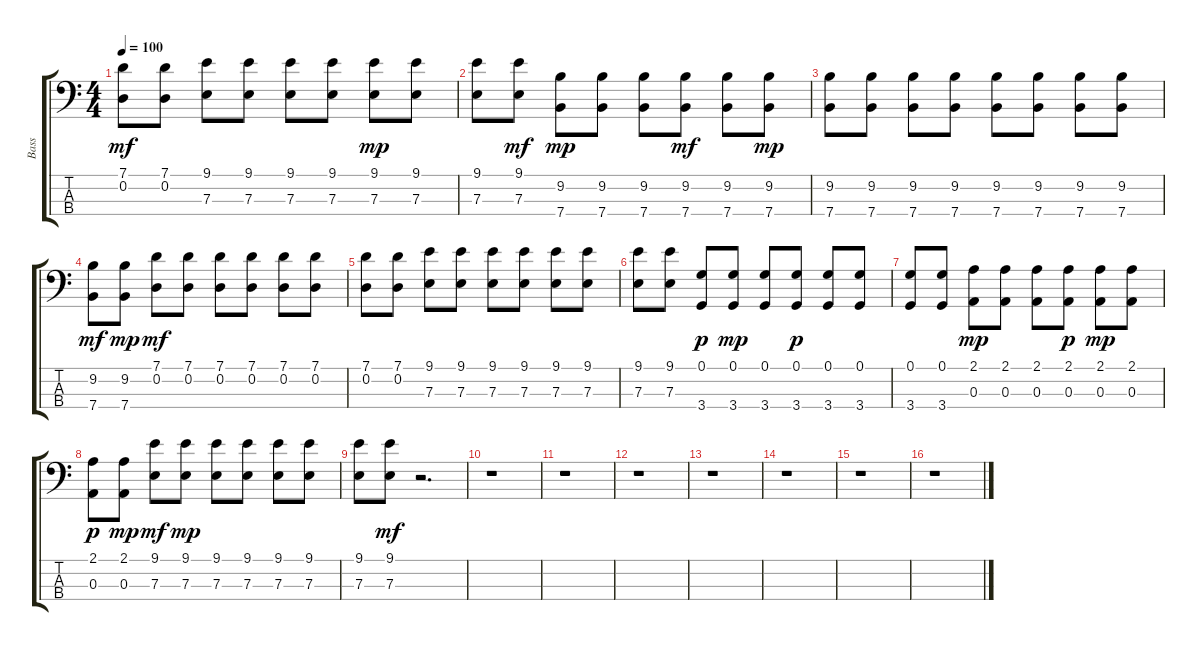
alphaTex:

\track ("Bass" "Bass") {instrument electricbassfinger}
\staff {score tabs}
\tuning (G2 D2 A1 E1) {hide}
\ts (4 4)
\tempo 100
\clef f4
\ks c
(7.1 0.2).8{dy mf} (7.1 0.2).8 (9.1 7.3).8 (9.1 7.3).8 (9.1 7.3).8 (9.1 7.3).8 (9.1 7.3).8{dy mp} (9.1 7.3).8 |
(9.1 7.3).8 (9.1 7.3).8{dy mf} (9.2 7.4).8{dy mp} (9.2 7.4).8 (9.2 7.4).8 (9.2 7.4).8{dy mf} (9.2 7.4).8 (9.2 7.4).8{dy mp} |
(9.2 7.4).8 (9.2 7.4).8 (9.2 7.4).8 (9.2 7.4).8 (9.2 7.4).8 (9.2 7.4).8 (9.2 7.4).8 (9.2 7.4).8 |
(9.2 7.4).8{dy mf} (9.2 7.4).8{dy mp} (7.1 0.2).8{dy mf} (7.1 0.2).8 (7.1 0.2).8 (7.1 0.2).8 (7.1 0.2).8 (7.1 0.2).8 |
(7.1 0.2).8 (7.1 0.2).8 (9.1 7.3).8 (9.1 7.3).8 (9.1 7.3).8 (9.1 7.3).8 (9.1 7.3).8 (9.1 7.3).8 |
(9.1 7.3).8 (9.1 7.3).8 (0.1 3.4).8{dy p} (0.1 3.4).8{dy mp} (0.1 3.4).8 (0.1 3.4).8{dy p} (0.1 3.4).8 (0.1 3.4).8 |
(0.1 3.4).8 (0.1 3.4).8 (2.1 0.3).8{dy mp} (2.1 0.3).8 (2.1 0.3).8 (2.1 0.3).8{dy p} (2.1 0.3).8{dy mp} (2.1 0.3).8 |
(2.1 0.3).8{dy p} (2.1 0.3).8{dy mp} (9.1 7.3).8{dy mf} (9.1 7.3).8{dy mp} (9.1 7.3).8 (9.1 7.3).8 (9.1 7.3).8 (9.1 7.3).8 |
(9.1 7.3).8 (9.1 7.3).8{dy mf} r.2{d} |
r.1 |
r.1 |
r.1 |
r.1 |
r.1 |
r.1 |
r.1
